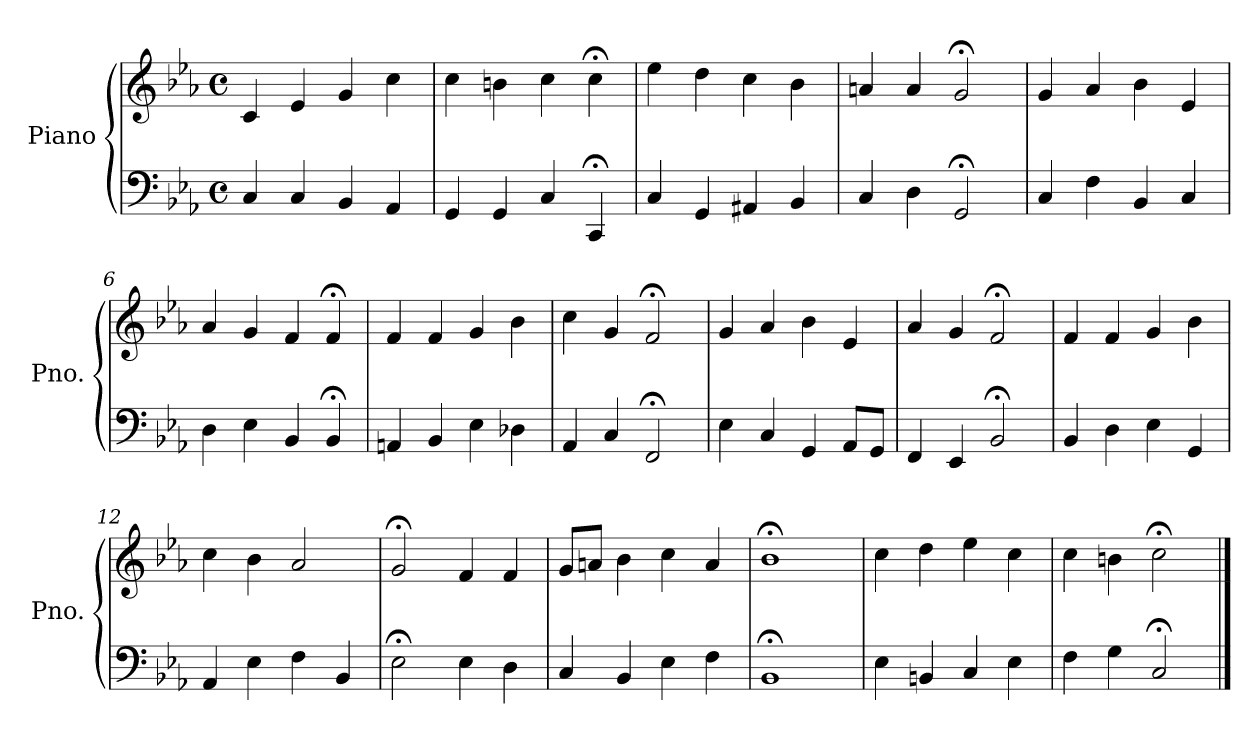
**kern	**kern
*part1	*part1
*staff2	*staff1
*I"Piano	*
*I'Pno.	*
*clefF4	*clefG2
*k[b-e-a-]	*k[b-e-a-]
*M4/4	*M4/4
*met(c)	*met(c)
=1	=1
4C/	4c/
4C/	4e-/
4BB-/	4g/
4AA-/	4cc\
=2	=2
4GG/	4cc\
4GG/	4bn\
4C/	4cc\
4CC;</	4cc;<\
=3	=3
4C/	4ee-\
4GG/	4dd\
4AA#X/	4cc\
4BB-/	4b-\
=4	=4
4C/	4an/
4D\	4a/
2GG;</	2g;</
=5	=5
4C/	4g/
4F\	4a-/
4BB-/	4b-\
4C/	4e-/
=6	=6
4D\	4a-/
4E-\	4g/
4BB-/	4f/
4BB-;</	4f;</
=7	=7
4AAn/	4f/
4BB-/	4f/
4E-\	4g/
4D-X\	4b-\
!!LO:LB:g=z
=8	=8
4AA-/	4cc\
4C/	4g/
2FF;</	2f;</
=9	=9
4E-\	4g/
4C/	4a-/
4GG/	4b-\
8AA-/L	4e-/
8GG/J	.
=10	=10
4FF/	4a-/
4EE-/	4g/
2BB-;</	2f;</
=11	=11
4BB-/	4f/
4D\	4f/
4E-\	4g/
4GG/	4b-\
=12	=12
4AA-/	4cc\
4E-\	4b-\
4F\	2a-/
4BB-/	.
=13	=13
2E-;<\	2g;</
4E-\	4f/
4D\	4f/
=14	=14
4C/	8g/L
.	8an/J
4BB-/	4b-\
4E-\	4cc\
4F\	4a/
=15	=15
1BB-;<	1b-;<
!!LO:LB:g=z
=16	=16
4E-\	4cc\
4BBn/	4dd\
4C/	4ee-\
4E-\	4cc\
=17	=17
4F\	4cc\
4G\	4bn\
2C;</	2cc;<\
==	==
*-	*-
